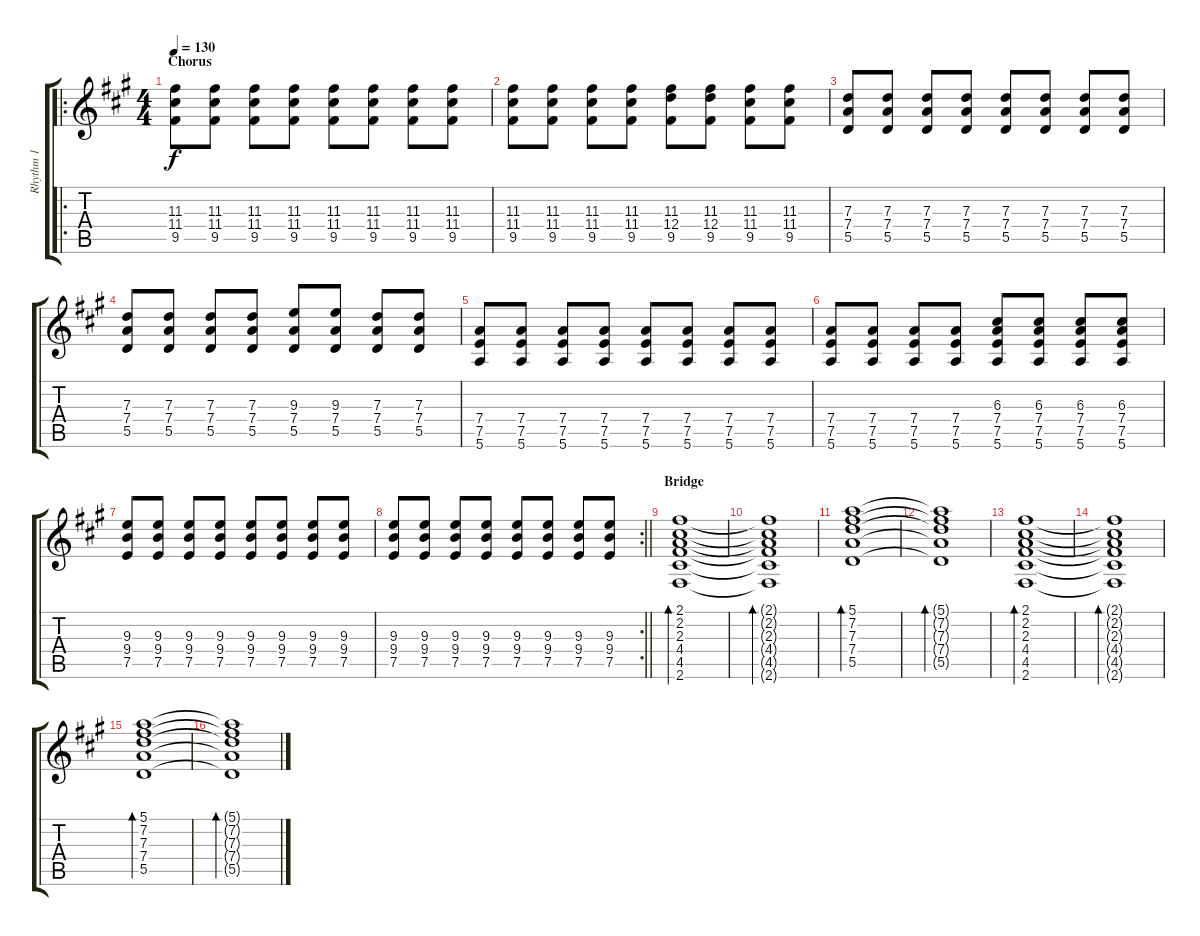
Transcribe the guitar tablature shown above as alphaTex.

\track ("Rhythm 1" "Rhythm 1") {instrument distortionguitar}
\staff {score tabs}
\tuning (E4 B3 G3 D3 A2 E2) {hide}
\ro
\ts (4 4)
\section ("" "Chorus")
\tempo 130
\clef g2
\ks a
(11.3 11.4 9.5).8{dy f} (11.3 11.4 9.5).8 (11.3 11.4 9.5).8 (11.3 11.4 9.5).8 (11.3 11.4 9.5).8 (11.3 11.4 9.5).8 (11.3 11.4 9.5).8 (11.3 11.4 9.5).8 |
(11.3 11.4 9.5).8 (11.3 11.4 9.5).8 (11.3 11.4 9.5).8 (11.3 11.4 9.5).8 (11.3 12.4 9.5).8 (11.3 12.4 9.5).8 (11.3 11.4 9.5).8 (11.3 11.4 9.5).8 |
(7.3 7.4 5.5).8 (7.3 7.4 5.5).8 (7.3 7.4 5.5).8 (7.3 7.4 5.5).8 (7.3 7.4 5.5).8 (7.3 7.4 5.5).8 (7.3 7.4 5.5).8 (7.3 7.4 5.5).8 |
(7.3 7.4 5.5).8 (7.3 7.4 5.5).8 (7.3 7.4 5.5).8 (7.3 7.4 5.5).8 (9.3 7.4 5.5).8 (9.3 7.4 5.5).8 (7.3 7.4 5.5).8 (7.3 7.4 5.5).8 |
(7.4 7.5 5.6).8 (7.4 7.5 5.6).8 (7.4 7.5 5.6).8 (7.4 7.5 5.6).8 (7.4 7.5 5.6).8 (7.4 7.5 5.6).8 (7.4 7.5 5.6).8 (7.4 7.5 5.6).8 |
(7.4 7.5 5.6).8 (7.4 7.5 5.6).8 (7.4 7.5 5.6).8 (7.4 7.5 5.6).8 (6.3 7.4 7.5 5.6).8 (6.3 7.4 7.5 5.6).8 (6.3 7.4 7.5 5.6).8 (6.3 7.4 7.5 5.6).8 |
(9.3 9.4 7.5).8 (9.3 9.4 7.5).8 (9.3 9.4 7.5).8 (9.3 9.4 7.5).8 (9.3 9.4 7.5).8 (9.3 9.4 7.5).8 (9.3 9.4 7.5).8 (9.3 9.4 7.5).8 |
\rc 2
\barLineRight lightlight
(9.3 9.4 7.5).8 (9.3 9.4 7.5).8 (9.3 9.4 7.5).8 (9.3 9.4 7.5).8 (9.3 9.4 7.5).8 (9.3 9.4 7.5).8 (9.3 9.4 7.5).8 (9.3 9.4 7.5).8 |
\section ("" "Bridge")
(2.1 2.2 2.3 4.4 4.5 2.6).1{bd 480 volume 8 instrument acousticguitarsteel} |
(2.1{t} 2.2{t} 2.3{t} 4.4{t} 4.5{t} 2.6{t}).1{bd 480 volume 8 instrument acousticguitarsteel} |
(5.1 7.2 7.3 7.4 5.5).1{bd 480} |
(5.1{t} 7.2{t} 7.3{t} 7.4{t} 5.5{t}).1{bd 480} |
(2.1 2.2 2.3 4.4 4.5 2.6).1{bd 480 volume 8 instrument acousticguitarsteel} |
(2.1{t} 2.2{t} 2.3{t} 4.4{t} 4.5{t} 2.6{t}).1{bd 480 volume 8 instrument acousticguitarsteel} |
(5.1 7.2 7.3 7.4 5.5).1{bd 480} |
(5.1{t} 7.2{t} 7.3{t} 7.4{t} 5.5{t}).1{bd 480}
